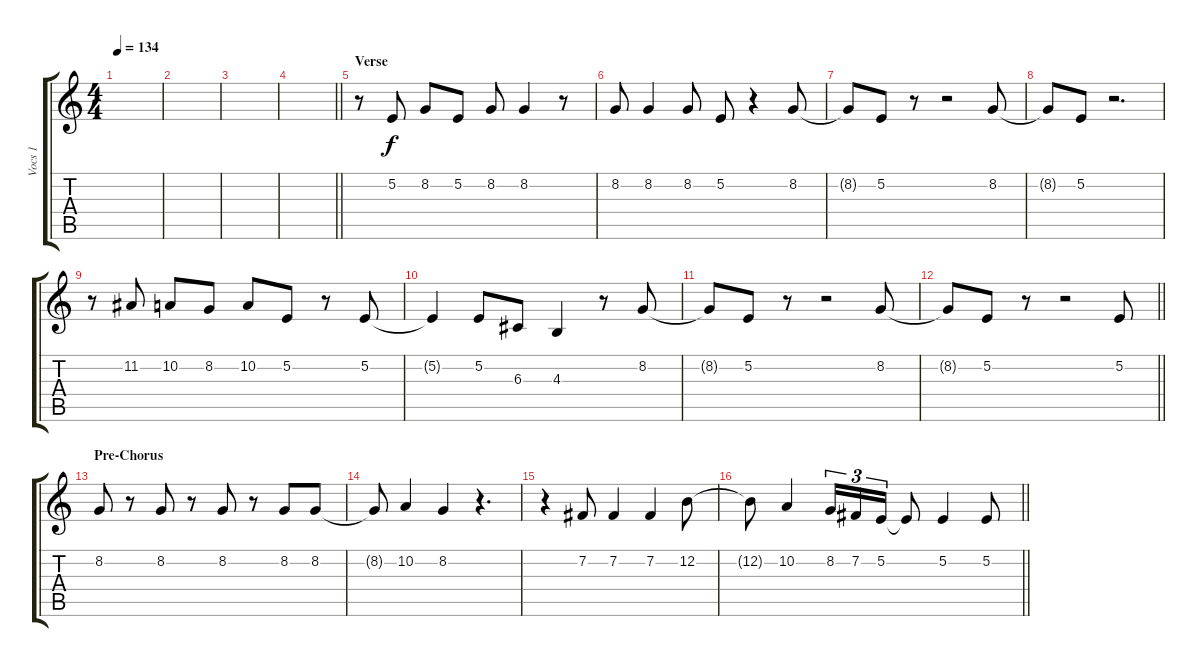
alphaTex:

\track ("Vocs 1" "Vocs 1") {instrument flute}
\staff {score tabs}
\tuning (E4 B3 G3 D3 A2 E2) {hide}
\ts (4 4)
\tempo 134
\clef g2
\ks c
|
|
|
\barLineRight lightlight
|
\section ("" "Verse")
r.8 5.2.8 8.2.8 5.2.8 8.2.8 8.2.4 r.8 |
8.2.8 8.2.4 8.2.8 5.2.8 r.4 8.2.8 |
8.2{t}.8 5.2.8 r.8 r.2 8.2.8 |
8.2{t}.8 5.2.8 r.2{d} |
r.8 11.2.8 10.2.8 8.2.8 10.2.8 5.2.8 r.8 5.2.8 |
5.2{t}.4 5.2.8 6.3.8 4.3.4 r.8 8.2.8 |
8.2{t}.8 5.2.8 r.8 r.2 8.2.8 |
\barLineRight lightlight
8.2{t}.8 5.2.8 r.8 r.2 5.2.8 |
\section ("" "Pre-Chorus")
8.2.8 r.8 8.2.8 r.8 8.2.8 r.8 8.2.8 8.2.8 |
8.2{t}.8 10.2.4 8.2.4 r.4{d} |
r.4 7.2.8 7.2.4 7.2.4 12.2.8 |
\barLineRight lightlight
12.2{t}.8 10.2.4 8.2.16{tu (3 2)} 7.2.16{tu (3 2)} 5.2.16{tu (3 2)} 5.2{t}.8 5.2.4 5.2.8
